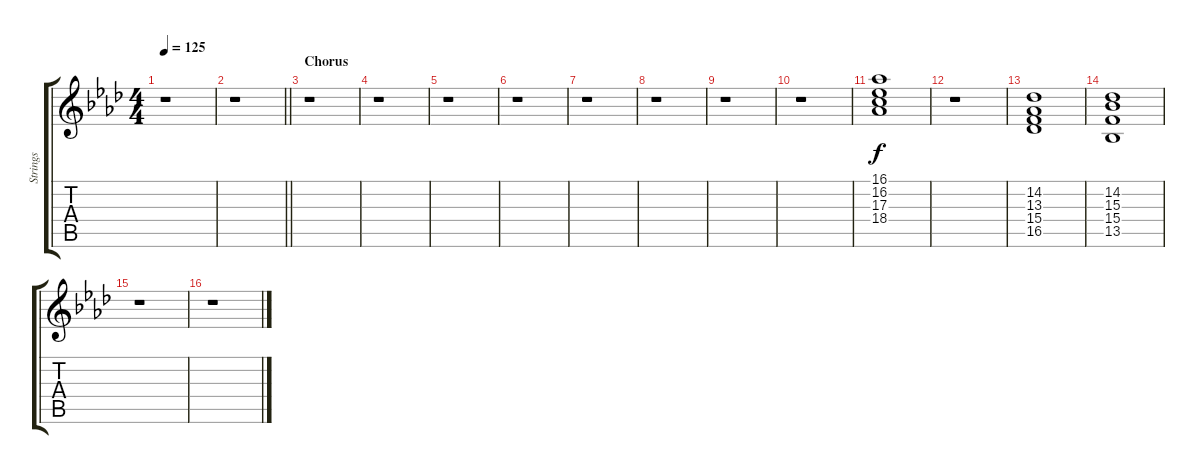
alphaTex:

\track ("Strings" "Strings") {instrument stringensemble1}
\staff {score tabs}
\tuning (E4 B3 G3 D3 A2 E2) {hide}
\ts (4 4)
\tempo 125
\clef g2
\ks ab
r.1{dy f} |
\barLineRight lightlight
r.1 |
\section ("" "Chorus")
r.1 |
r.1 |
r.1 |
r.1 |
r.1 |
r.1 |
r.1 |
r.1 |
(16.1 16.2 17.3 18.4).1 |
r.1 |
(14.2 13.3 15.4 16.5).1 |
(14.2 15.3 15.4 13.5).1 |
r.1 |
r.1
